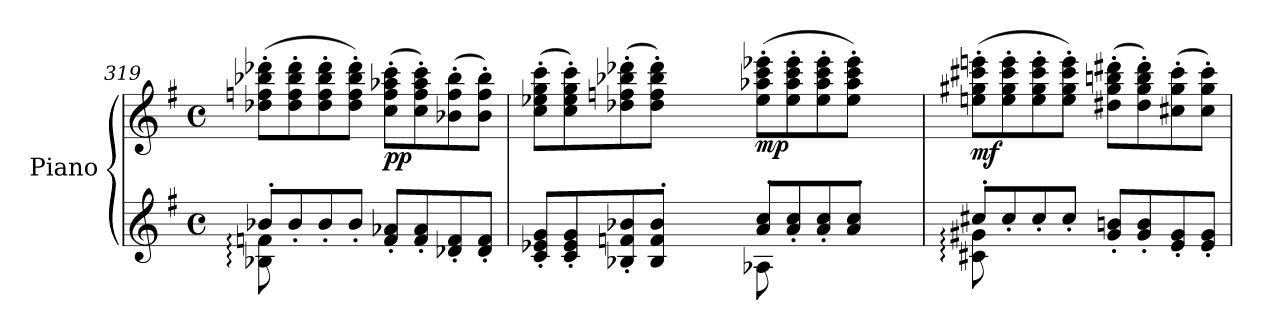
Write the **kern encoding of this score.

**kern	**kern	**dynam
*part1	*part1	*part1
*staff2	*staff1	*staff1/2
*I"Piano	*	*
*I'Pno.	*	*
*clefG2	*clefG2	*
*k[f#]	*k[f#]	*
*M4/4	*M4/4	*
*met(c)	*met(c)	*
*MM80	*MM80	*
=319	=319	=319
*^	*	*
8b-X'/L	8B-X\: 8fn\:	(8dd-X\' 8ffn\' 8bb-X\' 8ddd-X\'L	.
8b-'/	8rgyy	8dd-\' 8ff\' 8bb-\' 8ddd-\'	.
8b-'/	4reyy	8dd-\' 8ff\' 8bb-\' 8ddd-\'	.
8b-'/J	.	8dd-\' 8ff\' 8bb-\' 8ddd-\'J)	.
!	!	!	!LO:DY:b
8f/' 8a-X/'L	2rffyy	(8cc\' 8ff\' 8aa-X\' 8ccc\'L	pp
8f/' 8a-/'	.	8cc\' 8ff\' 8aa-\' 8ccc\')	.
8d-X/' 8f/'	.	(8b-X\' 8ff\' 8bb-\'	.
8d-/' 8f/'J	.	8b-\' 8ff\' 8bb-\'J)	.
!!LO:PB:g=z
=320	=320	=320	=320
*	*^	*	*
8c/' 8e-X/' 8g/'L	2ryy	4.ryy	(8cc\' 8ee-X\' 8gg\' 8ccc\'L	.
8c/' 8e-/' 8g/'	.	.	8cc\' 8ee-\' 8gg\' 8ccc\')	.
8B-X/' 8fn/' 8b-X/'	.	.	(8dd-X\' 8ffn\' 8bb-X\' 8ddd-X\'	.
8B-/' 8f/' 8b-/'J	.	16ryy	8dd-\' 8ff\' 8bb-\' 8ddd-\'J)	.
.	.	32A-X!LLLyy	.	.
.	.	32a-X!JJJyy	.	.
!	!	!	!	!LO:DY:b
8a-/' 8cc/'L	8A-X:\	8cc!yy	(8ee-\' 8aa-X\' 8ccc\' 8eee-X\'L	mp
8a-/' 8cc/'	8rgyy	8ryy	8ee-\' 8aa-\' 8ccc\' 8eee-\'	.
8a-/' 8cc/'	4reyy	8ryy	8ee-\' 8aa-\' 8ccc\' 8eee-\'	.
8a-/' 8cc/'J	.	16ryy	8ee-\' 8aa-\' 8ccc\' 8eee-\'J)	.
.	.	32c#X!LLLyy	.	.
.	.	32g#X!JJJyy	.	.
=321	=321	=321	=321	=321
!	!	!	!	!LO:DY:b
*	*v	*v	*	*
8cc#X'/L	8c#X\: 8g#X\:	(8een\' 8gg#X\' 8ccc#X\' 8eeen\'L	mf
8cc#'/	8ryy	8ee\' 8gg#\' 8ccc#\' 8eee\'	.
8cc#'/	4ryy	8ee\' 8gg#\' 8ccc#\' 8eee\'	.
8cc#'/J	.	8ee\' 8gg#\' 8ccc#\' 8eee\'J)	.
8g#/' 8bn/'L	2rgyy	(8dd#X\' 8gg#\' 8bbn\' 8ddd#X\'L	.
8g#/' 8b/'	.	8dd#\' 8gg#\' 8bb\' 8ddd#\')	.
8e/' 8g#/'	.	(8cc#X\' 8gg#\' 8ccc#\'	.
8e/' 8g#/'J	.	8cc#\' 8gg#\' 8ccc#\'J)	.
*v	*v	*	*
=	=	=
*-	*-	*-
